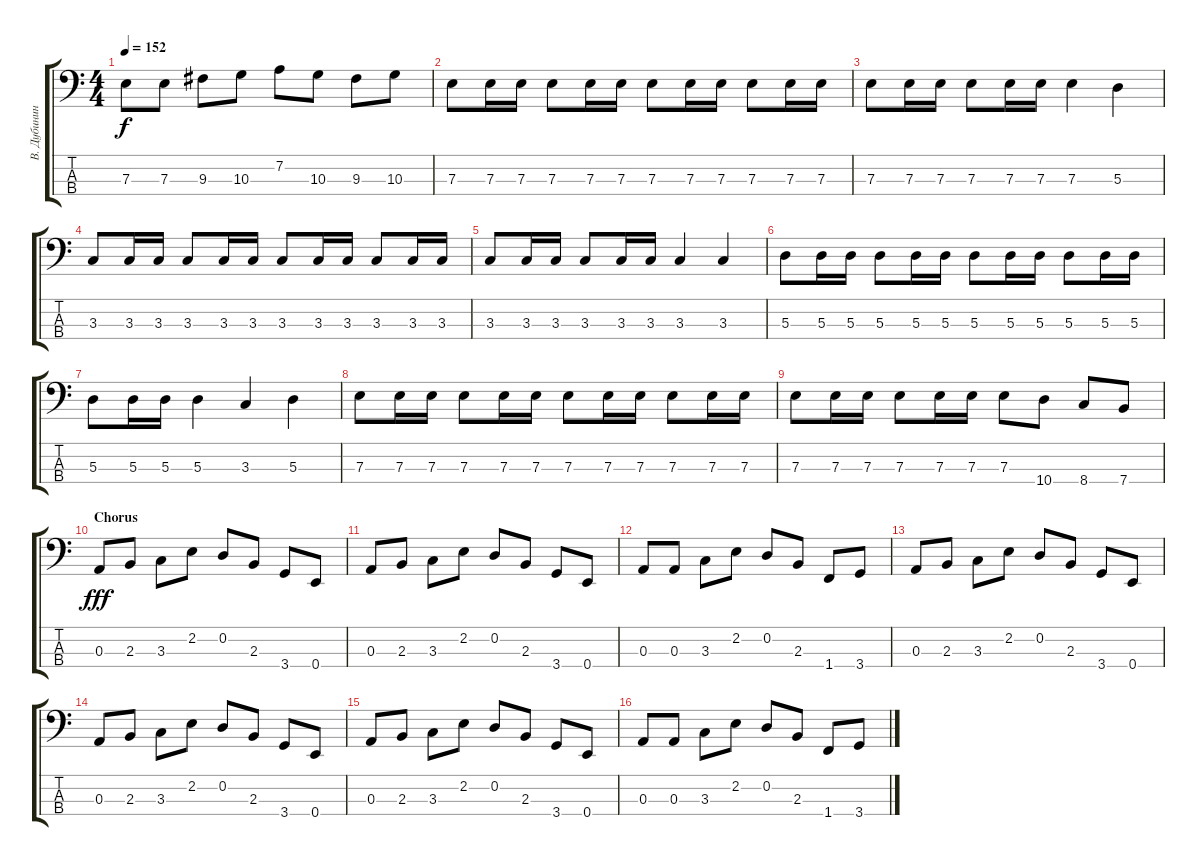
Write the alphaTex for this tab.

\track ("В. Дубинин" "В. Дубинин") {instrument electricbassfinger}
\staff {score tabs}
\tuning (G2 D2 A1 E1) {hide}
\ts (4 4)
\tempo 152
\clef f4
\ks c
7.3.8{dy f} 7.3.8 9.3.8 10.3.8 7.2.8 10.3.8 9.3.8 10.3.8 |
7.3.8 7.3.16 7.3.16 7.3.8 7.3.16 7.3.16 7.3.8 7.3.16 7.3.16 7.3.8 7.3.16 7.3.16 |
7.3.8 7.3.16 7.3.16 7.3.8 7.3.16 7.3.16 7.3.4 5.3.4 |
3.3.8 3.3.16 3.3.16 3.3.8 3.3.16 3.3.16 3.3.8 3.3.16 3.3.16 3.3.8 3.3.16 3.3.16 |
3.3.8 3.3.16 3.3.16 3.3.8 3.3.16 3.3.16 3.3.4 3.3.4 |
5.3.8 5.3.16 5.3.16 5.3.8 5.3.16 5.3.16 5.3.8 5.3.16 5.3.16 5.3.8 5.3.16 5.3.16 |
5.3.8 5.3.16 5.3.16 5.3.4 3.3.4 5.3.4 |
7.3.8 7.3.16 7.3.16 7.3.8 7.3.16 7.3.16 7.3.8 7.3.16 7.3.16 7.3.8 7.3.16 7.3.16 |
7.3.8 7.3.16 7.3.16 7.3.8 7.3.16 7.3.16 7.3.8 10.4.8 8.4.8 7.4.8 |
\section ("" "Chorus")
0.3.8{dy fff} 2.3.8 3.3.8 2.2.8 0.2.8 2.3.8 3.4.8 0.4.8 |
0.3.8 2.3.8 3.3.8 2.2.8 0.2.8 2.3.8 3.4.8 0.4.8 |
0.3.8 0.3.8 3.3.8 2.2.8 0.2.8 2.3.8 1.4.8 3.4.8 |
0.3.8 2.3.8 3.3.8 2.2.8 0.2.8 2.3.8 3.4.8 0.4.8 |
0.3.8 2.3.8 3.3.8 2.2.8 0.2.8 2.3.8 3.4.8 0.4.8 |
0.3.8 2.3.8 3.3.8 2.2.8 0.2.8 2.3.8 3.4.8 0.4.8 |
0.3.8 0.3.8 3.3.8 2.2.8 0.2.8 2.3.8 1.4.8 3.4.8
